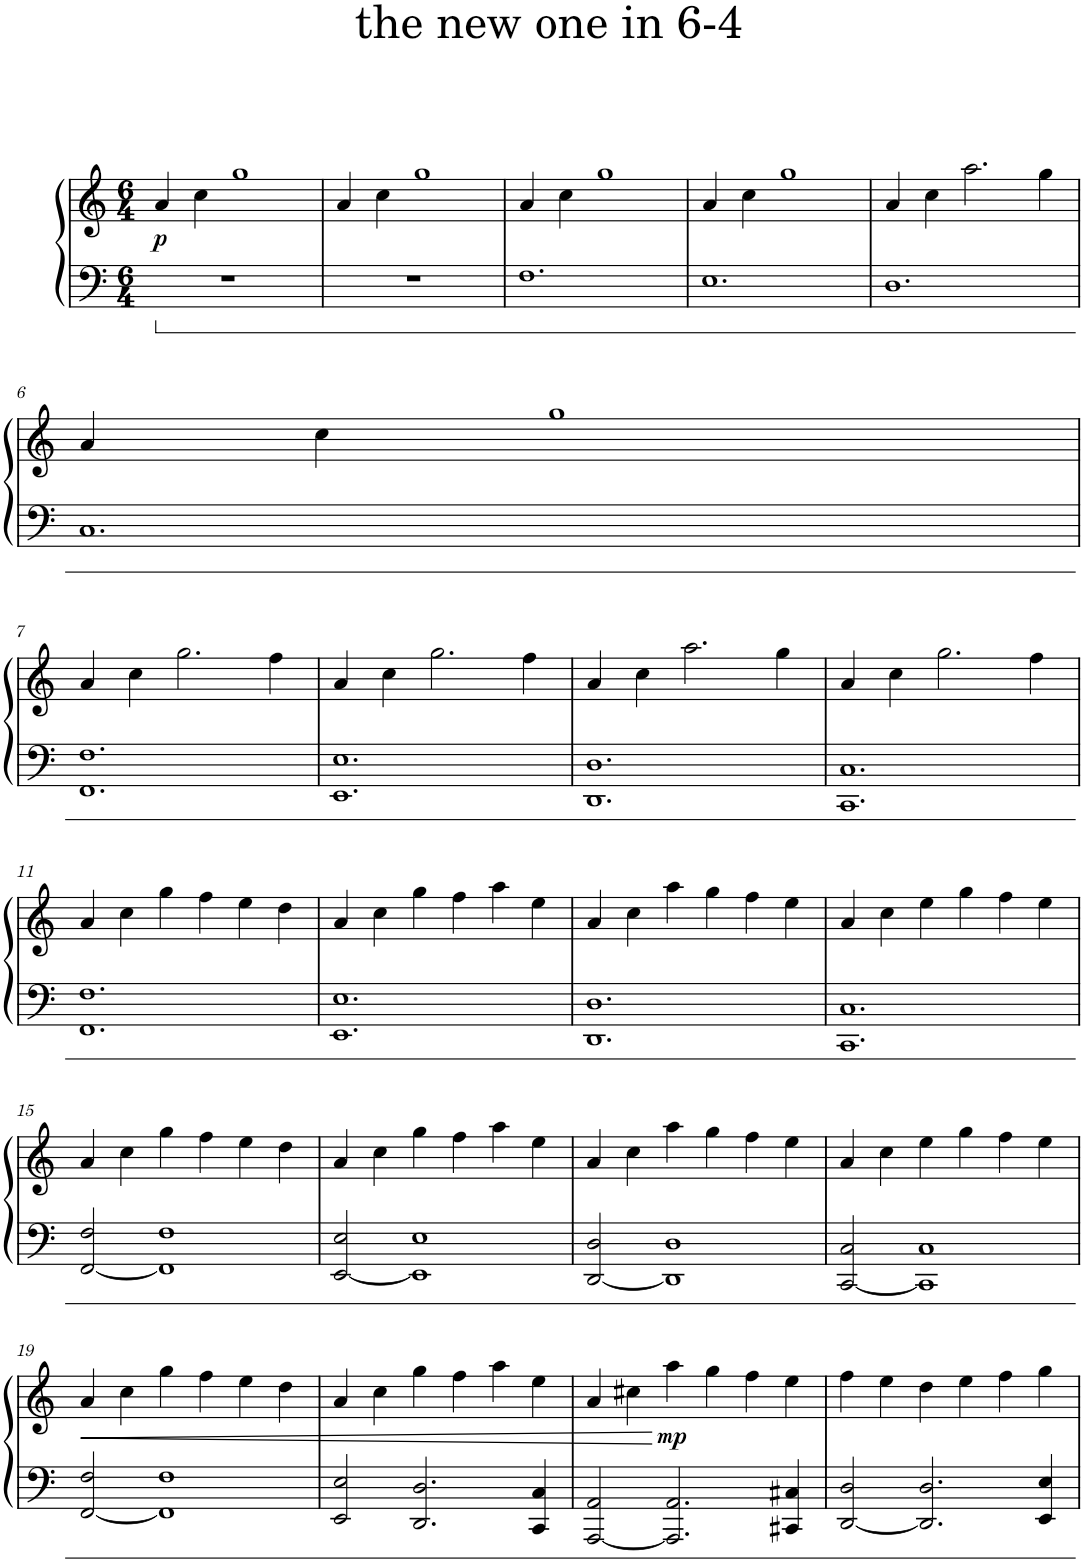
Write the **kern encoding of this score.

**kern	**kern	**dynam
*part1	*part1	*part1
*staff2	*staff1	*staff1/2
*I"Piano	*	*
*I'Pno.	*	*
*clefF4	*clefG2	*
*k[]	*k[]	*
*M6/4	*M6/4	*
=1	=1	=1
!	!	!LO:DY:b
1.r	4a/	p
.	4cc\	.
.	1gg	.
=2	=2	=2
1.r	4a/	.
.	4cc\	.
.	1gg	.
=3	=3	=3
1.F	4a/	.
.	4cc\	.
.	1gg	.
=4	=4	=4
1.E	4a/	.
.	4cc\	.
.	1gg	.
=5	=5	=5
1.D	4a/	.
.	4cc\	.
.	2.aa\	.
.	4gg\	.
!!LO:LB:g=z
=6	=6	=6
1.C	4a/	.
.	4cc\	.
.	1gg	.
!!LO:LB:g=z
=7	=7	=7
1.FF 1.F	4a/	.
.	4cc\	.
.	2.gg\	.
.	4ff\	.
=8	=8	=8
1.EE 1.E	4a/	.
.	4cc\	.
.	2.gg\	.
.	4ff\	.
=9	=9	=9
1.DD 1.D	4a/	.
.	4cc\	.
.	2.aa\	.
.	4gg\	.
=10	=10	=10
1.CC 1.C	4a/	.
.	4cc\	.
.	2.gg\	.
.	4ff\	.
!!LO:LB:g=z
=11	=11	=11
1.FF 1.F	4a/	.
.	4cc\	.
.	4gg\	.
.	4ff\	.
.	4ee\	.
.	4dd\	.
=12	=12	=12
1.EE 1.E	4a/	.
.	4cc\	.
.	4gg\	.
.	4ff\	.
.	4aa\	.
.	4ee\	.
=13	=13	=13
1.DD 1.D	4a/	.
.	4cc\	.
.	4aa\	.
.	4gg\	.
.	4ff\	.
.	4ee\	.
=14	=14	=14
1.CC 1.C	4a/	.
.	4cc\	.
.	4ee\	.
.	4gg\	.
.	4ff\	.
.	4ee\	.
!!LO:LB:g=z
=15	=15	=15
[2FF/ 2F/	4a/	.
.	4cc\	.
1FF] 1F	4gg\	.
.	4ff\	.
.	4ee\	.
.	4dd\	.
=16	=16	=16
[2EE/ 2E/	4a/	.
.	4cc\	.
1EE] 1E	4gg\	.
.	4ff\	.
.	4aa\	.
.	4ee\	.
=17	=17	=17
[2DD/ 2D/	4a/	.
.	4cc\	.
1DD] 1D	4aa\	.
.	4gg\	.
.	4ff\	.
.	4ee\	.
=18	=18	=18
[2CC/ 2C/	4a/	.
.	4cc\	.
1CC] 1C	4ee\	.
.	4gg\	.
.	4ff\	.
.	4ee\	.
!!LO:LB:g=z
=19	=19	=19
!	!	!LO:HP:b
[2FF/ 2F/	4a/	<
.	4cc\	.
1FF] 1F	4gg\	.
.	4ff\	.
.	4ee\	.
.	4dd\	.
=20	=20	=20
2EE/ 2E/	4a/	.
.	4cc\	.
2.DD/ 2.D/	4gg\	.
.	4ff\	.
.	4aa\	.
4CC/ 4C/	4ee\	.
=21	=21	=21
[2AAA/ 2AA/	4a/	.
.	4cc#X\	.
!	!	!LO:DY:n=1:b
2.AAA/] 2.AA/	4aa\	[ mp
.	4gg\	.
.	4ff\	.
4CC#X/ 4C#X/	4ee\	.
=22	=22	=22
[2DD/ 2D/	4ff\	.
.	4ee\	.
2.DD/] 2.D/	4dd\	.
.	4ee\	.
.	4ff\	.
4EE/ 4E/	4gg\	.
=	=	=
*-	*-	*-
